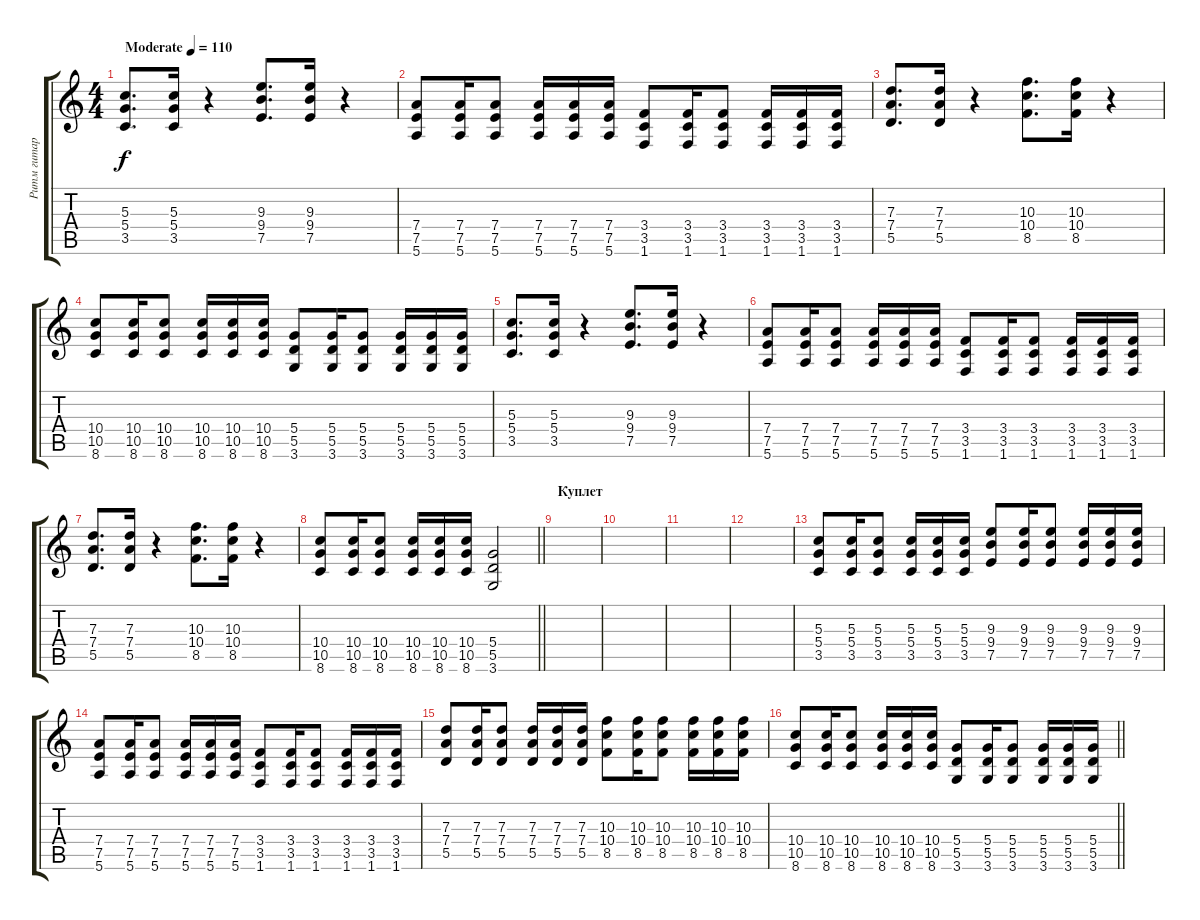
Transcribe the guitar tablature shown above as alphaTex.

\track ("Ритм гитара" "Ритм гитар") {instrument distortionguitar}
\staff {score tabs}
\tuning (E4 B3 G3 D3 A2 E2) {hide}
\ts (4 4)
\tempo (110 "Moderate")
\clef g2
\ks c
(5.3 5.4 3.5).8{d dy f instrument distortionguitar} (5.3 5.4 3.5).16 r.4 (9.3 9.4 7.5).8{d} (9.3 9.4 7.5).16 r.4 |
(7.4 7.5 5.6).8 (7.4 7.5 5.6).16 (7.4 7.5 5.6).8 (7.4 7.5 5.6).16 (7.4 7.5 5.6).16 (7.4 7.5 5.6).16 (3.4 3.5 1.6).8 (3.4 3.5 1.6).16 (3.4 3.5 1.6).8 (3.4 3.5 1.6).16 (3.4 3.5 1.6).16 (3.4 3.5 1.6).16 |
(7.3 7.4 5.5).8{d} (7.3 7.4 5.5).16 r.4 (10.3 10.4 8.5).8{d} (10.3 10.4 8.5).16 r.4 |
(10.4 10.5 8.6).8 (10.4 10.5 8.6).16 (10.4 10.5 8.6).8 (10.4 10.5 8.6).16 (10.4 10.5 8.6).16 (10.4 10.5 8.6).16 (5.4 5.5 3.6).8 (5.4 5.5 3.6).16 (5.4 5.5 3.6).8 (5.4 5.5 3.6).16 (5.4 5.5 3.6).16 (5.4 5.5 3.6).16 |
(5.3 5.4 3.5).8{d} (5.3 5.4 3.5).16 r.4 (9.3 9.4 7.5).8{d} (9.3 9.4 7.5).16 r.4 |
(7.4 7.5 5.6).8 (7.4 7.5 5.6).16 (7.4 7.5 5.6).8 (7.4 7.5 5.6).16 (7.4 7.5 5.6).16 (7.4 7.5 5.6).16 (3.4 3.5 1.6).8 (3.4 3.5 1.6).16 (3.4 3.5 1.6).8 (3.4 3.5 1.6).16 (3.4 3.5 1.6).16 (3.4 3.5 1.6).16 |
(7.3 7.4 5.5).8{d} (7.3 7.4 5.5).16 r.4 (10.3 10.4 8.5).8{d} (10.3 10.4 8.5).16 r.4 |
\barLineRight lightlight
(10.4 10.5 8.6).8 (10.4 10.5 8.6).16 (10.4 10.5 8.6).8 (10.4 10.5 8.6).16 (10.4 10.5 8.6).16 (10.4 10.5 8.6).16 (5.4 5.5 3.6).2 |
\section ("" "Куплет")
|
|
|
|
(5.3 5.4 3.5).8 (5.3 5.4 3.5).16 (5.3 5.4 3.5).8 (5.3 5.4 3.5).16 (5.3 5.4 3.5).16 (5.3 5.4 3.5).16 (9.3 9.4 7.5).8 (9.3 9.4 7.5).16 (9.3 9.4 7.5).8 (9.3 9.4 7.5).16 (9.3 9.4 7.5).16 (9.3 9.4 7.5).16 |
(7.4 7.5 5.6).8 (7.4 7.5 5.6).16 (7.4 7.5 5.6).8 (7.4 7.5 5.6).16 (7.4 7.5 5.6).16 (7.4 7.5 5.6).16 (3.4 3.5 1.6).8 (3.4 3.5 1.6).16 (3.4 3.5 1.6).8 (3.4 3.5 1.6).16 (3.4 3.5 1.6).16 (3.4 3.5 1.6).16 |
(7.3 7.4 5.5).8 (7.3 7.4 5.5).16 (7.3 7.4 5.5).8 (7.3 7.4 5.5).16 (7.3 7.4 5.5).16 (7.3 7.4 5.5).16 (10.3 10.4 8.5).8 (10.3 10.4 8.5).16 (10.3 10.4 8.5).8 (10.3 10.4 8.5).16 (10.3 10.4 8.5).16 (10.3 10.4 8.5).16 |
\barLineRight lightlight
(10.4 10.5 8.6).8 (10.4 10.5 8.6).16 (10.4 10.5 8.6).8 (10.4 10.5 8.6).16 (10.4 10.5 8.6).16 (10.4 10.5 8.6).16 (5.4 5.5 3.6).8 (5.4 5.5 3.6).16 (5.4 5.5 3.6).8 (5.4 5.5 3.6).16 (5.4 5.5 3.6).16 (5.4 5.5 3.6).16
